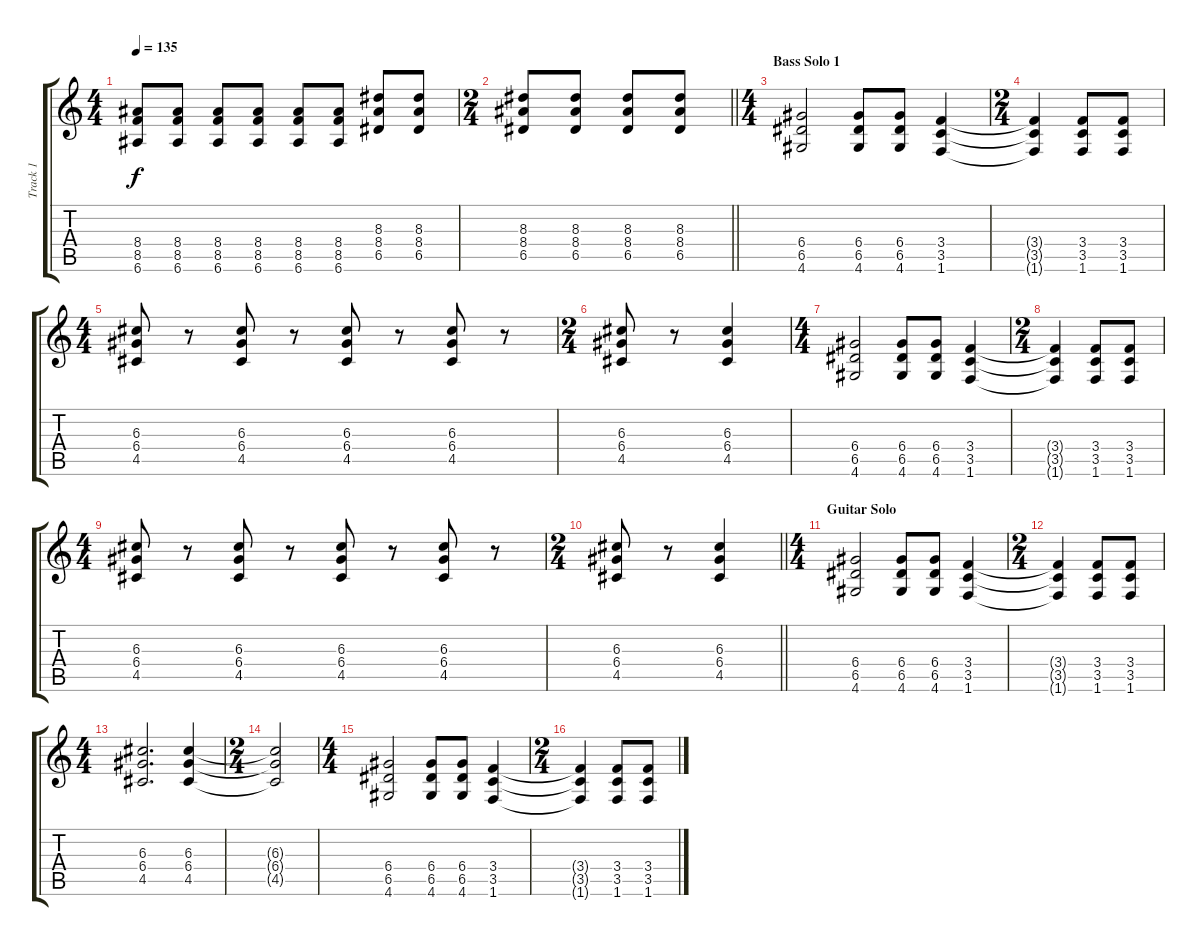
\track ("Track 1" "Track 1") {instrument distortionguitar}
\staff {score tabs}
\tuning (E4 B3 G3 D3 A2 E2) {hide}
\ts (4 4)
\tempo 135
\clef g2
\ks c
(8.4 8.5 6.6).8{dy f} (8.4 8.5 6.6).8 (8.4 8.5 6.6).8 (8.4 8.5 6.6).8 (8.4 8.5 6.6).8 (8.4 8.5 6.6).8 (8.3 8.4 6.5).8 (8.3 8.4 6.5).8 |
\ts (2 4)
\barLineRight lightlight
(8.3 8.4 6.5).8 (8.3 8.4 6.5).8 (8.3 8.4 6.5).8 (8.3 8.4 6.5).8 |
\ts (4 4)
\section ("" "Bass Solo 1")
(6.4 6.5 4.6).2 (6.4 6.5 4.6).8 (6.4 6.5 4.6).8 (3.4 3.5 1.6).4 |
\ts (2 4)
(3.4{t} 3.5{t} 1.6{t}).4 (3.4 3.5 1.6).8 (3.4 3.5 1.6).8 |
\ts (4 4)
(6.3 6.4 4.5).8 r.8 (6.3 6.4 4.5).8 r.8 (6.3 6.4 4.5).8 r.8 (6.3 6.4 4.5).8 r.8 |
\ts (2 4)
(6.3 6.4 4.5).8 r.8 (6.3 6.4 4.5).4 |
\ts (4 4)
(6.4 6.5 4.6).2 (6.4 6.5 4.6).8 (6.4 6.5 4.6).8 (3.4 3.5 1.6).4 |
\ts (2 4)
(3.4{t} 3.5{t} 1.6{t}).4 (3.4 3.5 1.6).8 (3.4 3.5 1.6).8 |
\ts (4 4)
(6.3 6.4 4.5).8 r.8 (6.3 6.4 4.5).8 r.8 (6.3 6.4 4.5).8 r.8 (6.3 6.4 4.5).8 r.8 |
\ts (2 4)
\barLineRight lightlight
(6.3 6.4 4.5).8 r.8 (6.3 6.4 4.5).4 |
\ts (4 4)
\section ("" "Guitar Solo")
(6.4 6.5 4.6).2 (6.4 6.5 4.6).8 (6.4 6.5 4.6).8 (3.4 3.5 1.6).4 |
\ts (2 4)
(3.4{t} 3.5{t} 1.6{t}).4 (3.4 3.5 1.6).8 (3.4 3.5 1.6).8 |
\ts (4 4)
(6.3 6.4 4.5).2{d} (6.3 6.4 4.5).4 |
\ts (2 4)
(6.3{t} 6.4{t} 4.5{t}).2 |
\ts (4 4)
(6.4 6.5 4.6).2 (6.4 6.5 4.6).8 (6.4 6.5 4.6).8 (3.4 3.5 1.6).4 |
\ts (2 4)
(3.4{t} 3.5{t} 1.6{t}).4 (3.4 3.5 1.6).8 (3.4 3.5 1.6).8
